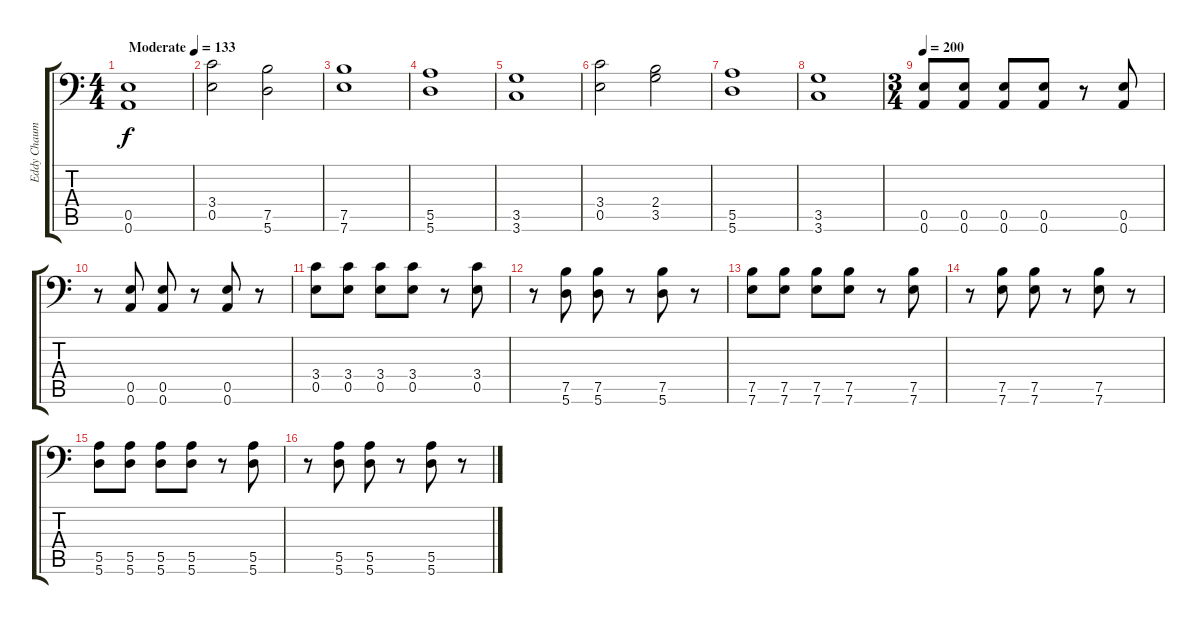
\track ("Eddy Chaumulot (Rythm)" "Eddy Chaum") {instrument distortionguitar}
\staff {score tabs}
\tuning (B3 Gb3 D3 A2 E2 A1) {hide}
\ts (4 4)
\tempo (133 "Moderate")
\clef f4
\ks c
(0.5 0.6).1{dy f instrument distortionguitar} |
(3.4 0.5).2 (7.5 5.6).2 |
(7.5 7.6).1 |
(5.5 5.6).1 |
(3.5 3.6).1 |
(3.4 0.5).2 (2.4 3.5).2 |
(5.5 5.6).1 |
(3.5 3.6).1 |
\ts (3 4)
\tempo 200
(0.5 0.6).8 (0.5 0.6).8 (0.5 0.6).8 (0.5 0.6).8 r.8 (0.5 0.6).8 |
r.8 (0.5 0.6).8 (0.5 0.6).8 r.8 (0.5 0.6).8 r.8 |
(3.4 0.5).8 (3.4 0.5).8 (3.4 0.5).8 (3.4 0.5).8 r.8 (3.4 0.5).8 |
r.8 (7.5 5.6).8 (7.5 5.6).8 r.8 (7.5 5.6).8 r.8 |
(7.5 7.6).8 (7.5 7.6).8 (7.5 7.6).8 (7.5 7.6).8 r.8 (7.5 7.6).8 |
r.8 (7.5 7.6).8 (7.5 7.6).8 r.8 (7.5 7.6).8 r.8 |
(5.5 5.6).8 (5.5 5.6).8 (5.5 5.6).8 (5.5 5.6).8 r.8 (5.5 5.6).8 |
r.8 (5.5 5.6).8 (5.5 5.6).8 r.8 (5.5 5.6).8 r.8
